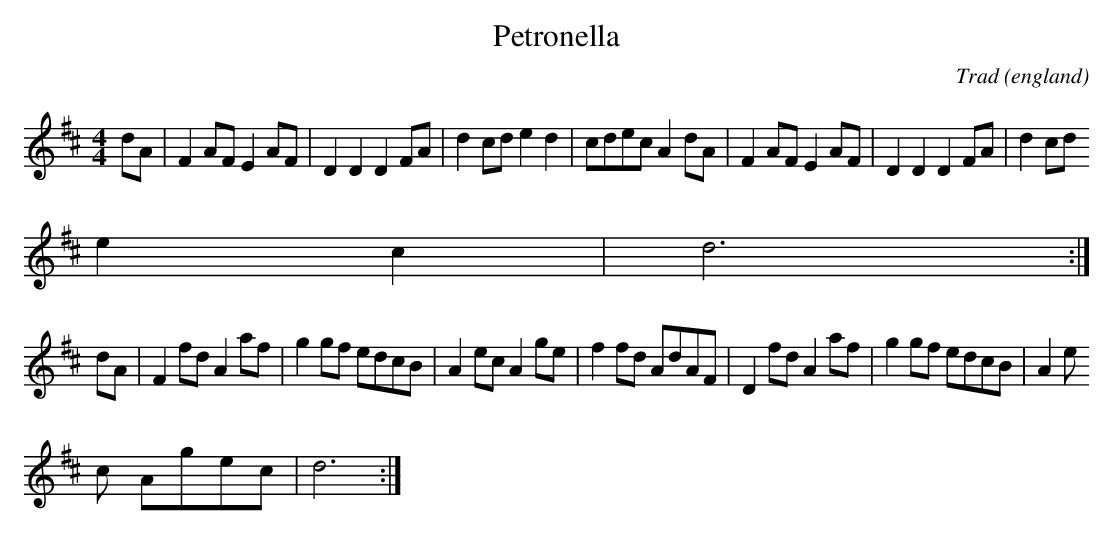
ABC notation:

X:1
T:Petronella
O:england
M:4/4
L:1/8
C:Trad
K:D
dA | F2AF E2AF|D2 D2 D2FA|d2 cd e2d2|cdec A2dA|F2AF E2AF|D2D2 D2FA|d2cd
e2c2|d6 :|
dA | F2 fd A2 af| g2gf edcB|A2ec A2ge|f2fd AdAF|D2 fd A2af|g2gf edcB|A2e
c Agec|d6 :|
